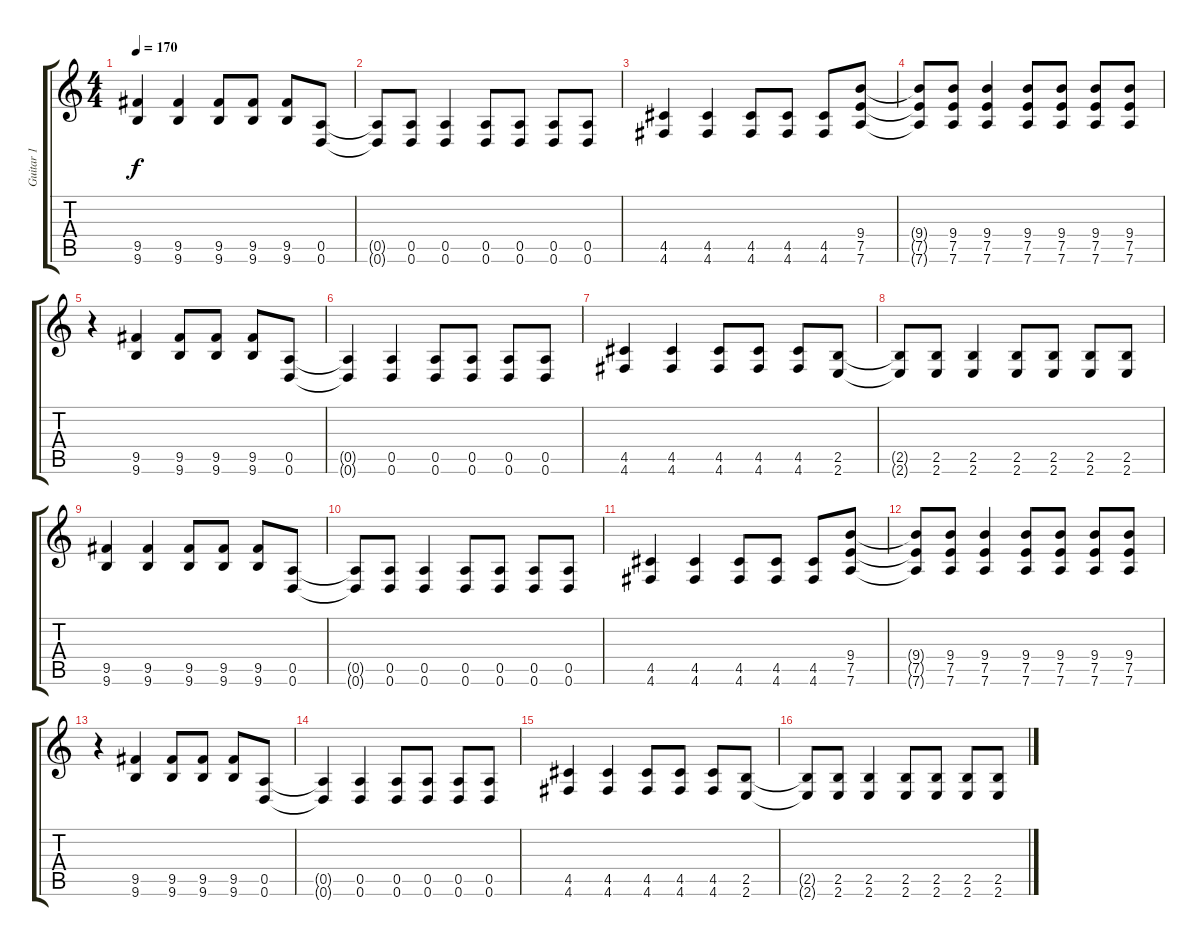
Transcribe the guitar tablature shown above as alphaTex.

\track ("Guitar 1" "Guitar 1") {instrument distortionguitar}
\staff {score tabs}
\tuning (E4 B3 G3 D3 A2 D2) {hide}
\ts (4 4)
\tempo 170
\clef g2
\ks c
(9.5 9.6).4{dy f instrument overdrivenguitar} (9.5 9.6).4 (9.5 9.6).8 (9.5 9.6).8 (9.5 9.6).8 (0.5 0.6).8 |
(0.5{t} 0.6{t}).8 (0.5 0.6).8 (0.5 0.6).4 (0.5 0.6).8 (0.5 0.6).8 (0.5 0.6).8 (0.5 0.6).8 |
(4.5 4.6).4 (4.5 4.6).4 (4.5 4.6).8 (4.5 4.6).8 (4.5 4.6).8 (9.4 7.5 7.6).8 |
(9.4{t} 7.5{t} 7.6{t}).8 (9.4 7.5 7.6).8 (9.4 7.5 7.6).4 (9.4 7.5 7.6).8 (9.4 7.5 7.6).8 (9.4 7.5 7.6).8 (9.4 7.5 7.6).8 |
r.4 (9.5 9.6).4 (9.5 9.6).8 (9.5 9.6).8 (9.5 9.6).8 (0.5 0.6).8 |
(0.5{t} 0.6{t}).4 (0.5 0.6).4 (0.5 0.6).8 (0.5 0.6).8 (0.5 0.6).8 (0.5 0.6).8 |
(4.5 4.6).4 (4.5 4.6).4 (4.5 4.6).8 (4.5 4.6).8 (4.5 4.6).8 (2.5 2.6).8 |
(2.5{t} 2.6{t}).8 (2.5 2.6).8 (2.5 2.6).4 (2.5 2.6).8 (2.5 2.6).8 (2.5 2.6).8 (2.5 2.6).8 |
(9.5 9.6).4 (9.5 9.6).4 (9.5 9.6).8 (9.5 9.6).8 (9.5 9.6).8 (0.5 0.6).8 |
(0.5{t} 0.6{t}).8 (0.5 0.6).8 (0.5 0.6).4 (0.5 0.6).8 (0.5 0.6).8 (0.5 0.6).8 (0.5 0.6).8 |
(4.5 4.6).4 (4.5 4.6).4 (4.5 4.6).8 (4.5 4.6).8 (4.5 4.6).8 (9.4 7.5 7.6).8 |
(9.4{t} 7.5{t} 7.6{t}).8 (9.4 7.5 7.6).8 (9.4 7.5 7.6).4 (9.4 7.5 7.6).8 (9.4 7.5 7.6).8 (9.4 7.5 7.6).8 (9.4 7.5 7.6).8 |
r.4 (9.5 9.6).4 (9.5 9.6).8 (9.5 9.6).8 (9.5 9.6).8 (0.5 0.6).8 |
(0.5{t} 0.6{t}).4 (0.5 0.6).4 (0.5 0.6).8 (0.5 0.6).8 (0.5 0.6).8 (0.5 0.6).8 |
(4.5 4.6).4 (4.5 4.6).4 (4.5 4.6).8 (4.5 4.6).8 (4.5 4.6).8 (2.5 2.6).8 |
(2.5{t} 2.6{t}).8 (2.5 2.6).8 (2.5 2.6).4 (2.5 2.6).8 (2.5 2.6).8 (2.5 2.6).8 (2.5 2.6).8
